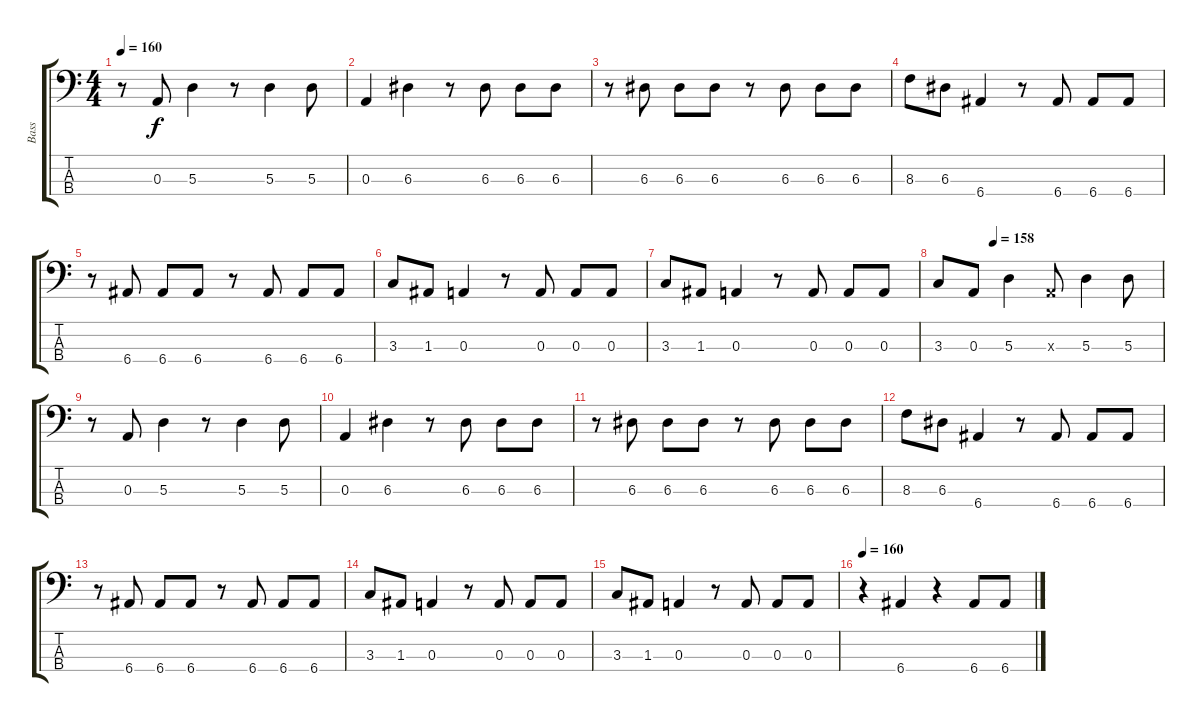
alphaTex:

\track ("Bass" "Bass") {instrument acousticguitarnylon}
\staff {score tabs}
\tuning (G2 D2 A1 E1) {hide}
\ts (4 4)
\tempo 160
\clef f4
\ks c
r.8{dy f} 0.3.8 5.3.4 r.8 5.3.4 5.3.8 |
0.3.4 6.3.4 r.8 6.3.8 6.3.8 6.3.8 |
r.8 6.3.8 6.3.8 6.3.8 r.8 6.3.8 6.3.8 6.3.8 |
8.3.8 6.3.8 6.4.4 r.8 6.4.8 6.4.8 6.4.8 |
r.8 6.4.8 6.4.8 6.4.8 r.8 6.4.8 6.4.8 6.4.8 |
3.3.8 1.3.8 0.3.4 r.8 0.3.8 0.3.8 0.3.8 |
3.3.8 1.3.8 0.3.4 r.8 0.3.8 0.3.8 0.3.8 |
\tempo (158 0.25)
3.3.8 0.3.8 5.3.4 0.3{x}.8 5.3.4 5.3.8 |
r.8 0.3.8 5.3.4 r.8 5.3.4 5.3.8 |
0.3.4 6.3.4 r.8 6.3.8 6.3.8 6.3.8 |
r.8 6.3.8 6.3.8 6.3.8 r.8 6.3.8 6.3.8 6.3.8 |
8.3.8 6.3.8 6.4.4 r.8 6.4.8 6.4.8 6.4.8 |
r.8 6.4.8 6.4.8 6.4.8 r.8 6.4.8 6.4.8 6.4.8 |
3.3.8 1.3.8 0.3.4 r.8 0.3.8 0.3.8 0.3.8 |
3.3.8 1.3.8 0.3.4 r.8 0.3.8 0.3.8 0.3.8 |
\tempo 160
r.4 6.4.4 r.4 6.4.8 6.4.8
